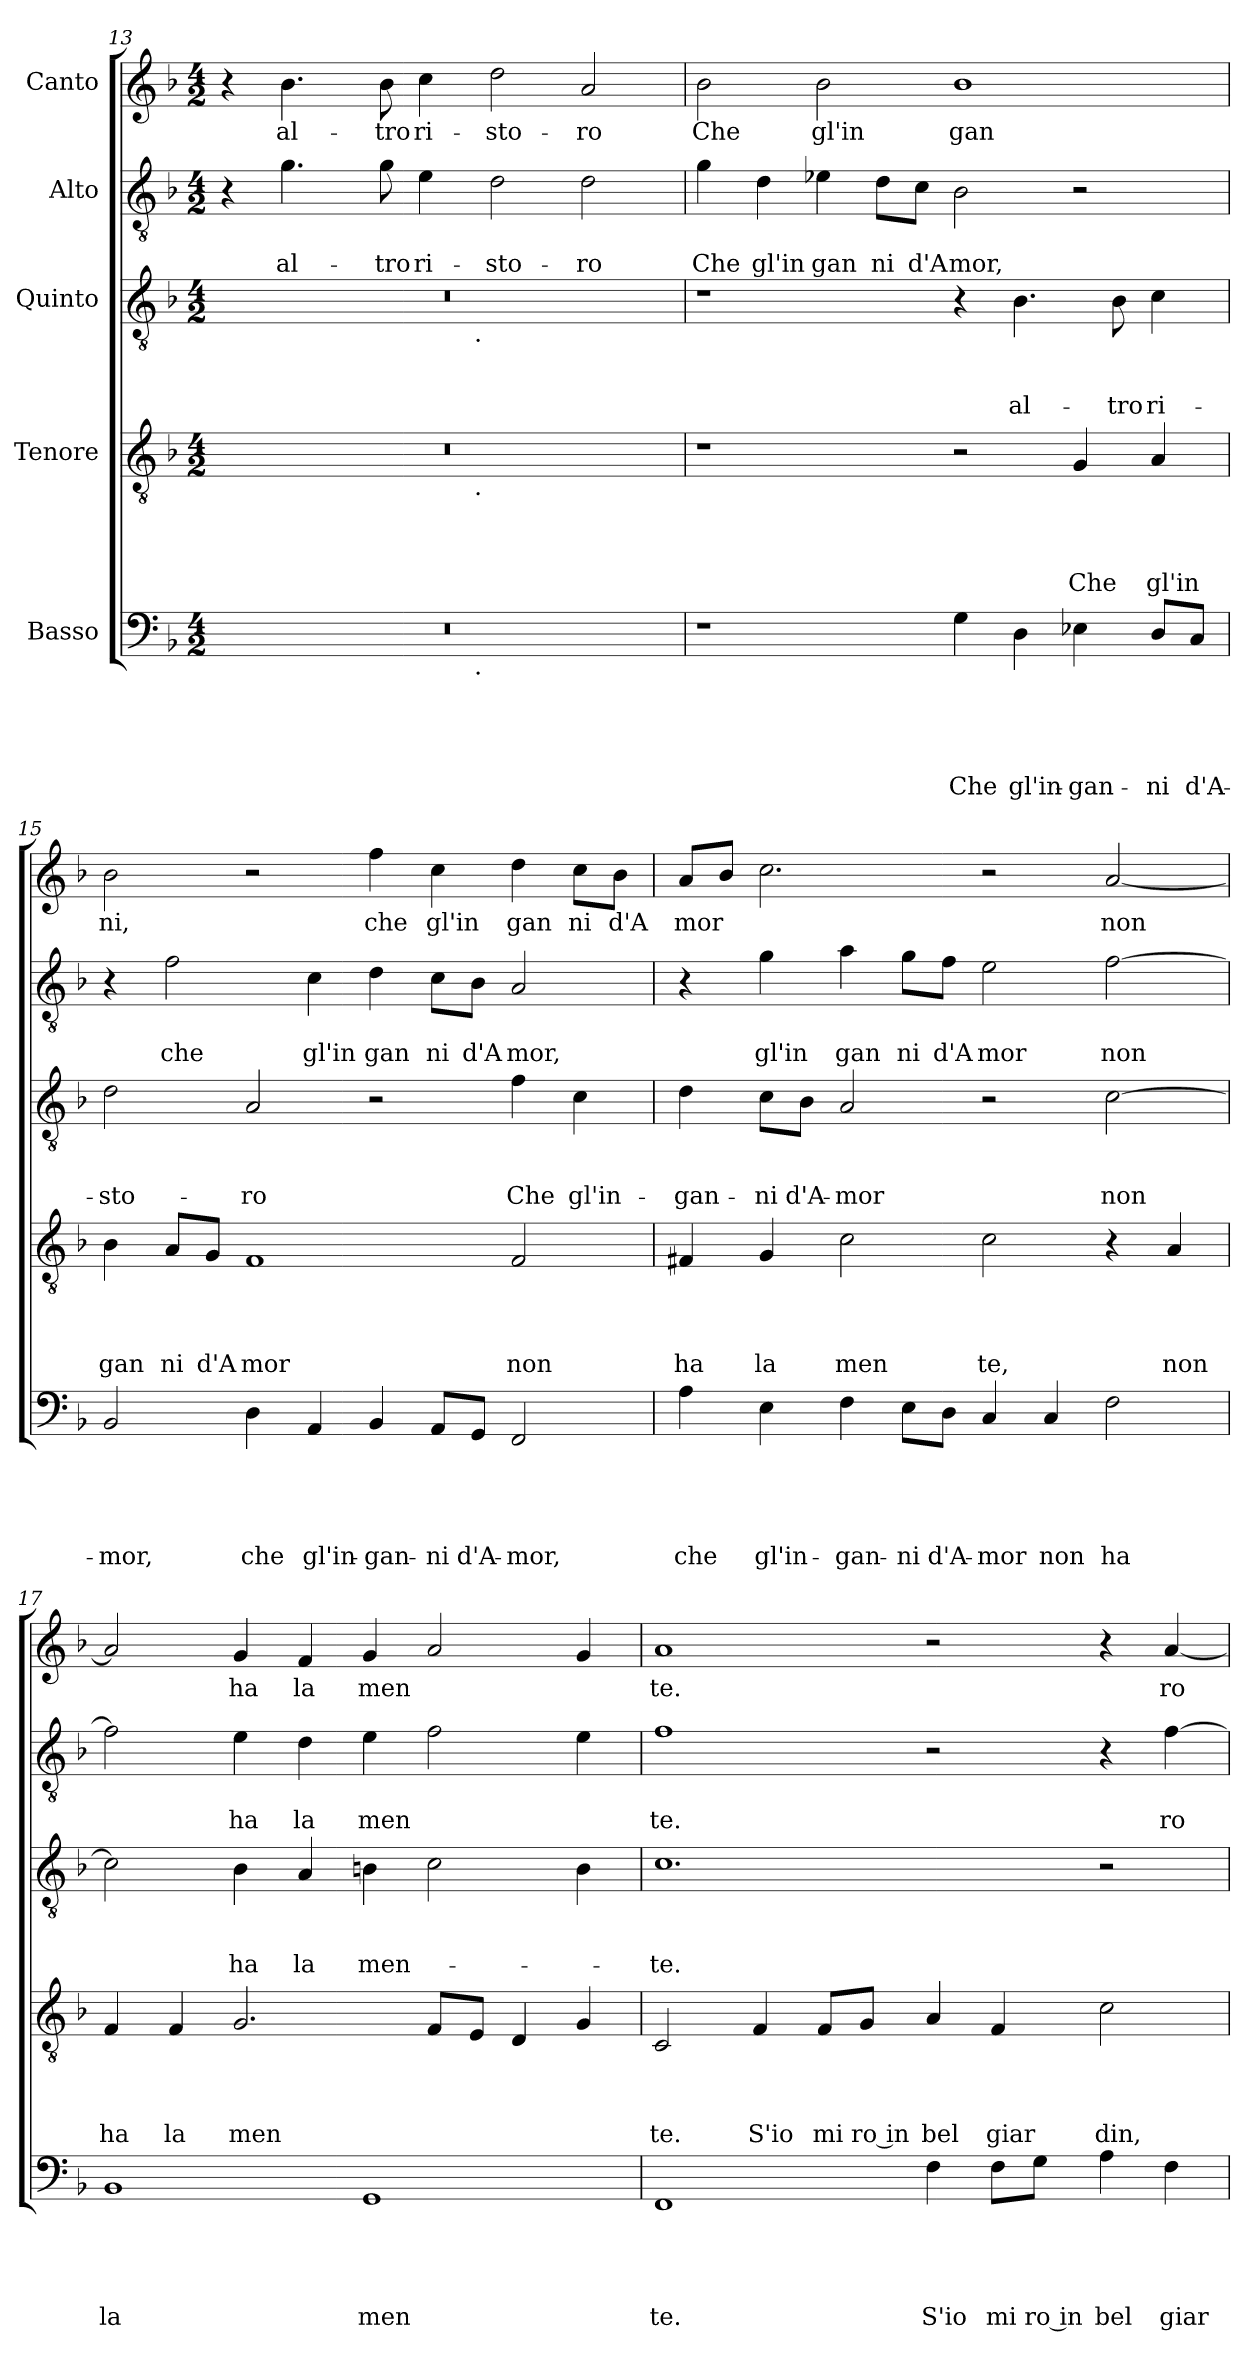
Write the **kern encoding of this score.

**kern	**text	**text	**text	**text	**text	**kern	**text	**text	**text	**text	**kern	**text	**text	**text	**kern	**text	**text	**kern	**text
*part5	*part5	*part5	*part5	*part5	*part5	*part4	*part4	*part4	*part4	*part4	*part3	*part3	*part3	*part3	*part2	*part2	*part2	*part1	*part1
*staff5	*staff5	*staff5	*staff5	*staff5	*staff5	*staff4	*staff4	*staff4	*staff4	*staff4	*staff3	*staff3	*staff3	*staff3	*staff2	*staff2	*staff2	*staff1	*staff1
*I"Basso	*	*	*	*	*	*I"Tenore	*	*	*	*	*I"Quinto	*	*	*	*I"Alto	*	*	*I"Canto	*
*clefF4	*	*	*	*	*	*clefGv2	*	*	*	*	*clefGv2	*	*	*	*clefGv2	*	*	*clefG2	*
*k[b-]	*	*	*	*	*	*k[b-]	*	*	*	*	*k[b-]	*	*	*	*k[b-]	*	*	*k[b-]	*
*F:	*	*	*	*	*	*F:	*	*	*	*	*F:	*	*	*	*F:	*	*	*F:	*
*M4/2	*	*	*	*	*	*M4/2	*	*	*	*	*M4/2	*	*	*	*M4/2	*	*	*M4/2	*
=13	=13	=13	=13	=13	=13	=13	=13	=13	=13	=13	=13	=13	=13	=13	=13	=13	=13	=13	=13
*^	*	*	*	*	*	*^	*	*	*	*	*^	*	*	*	*	*	*	*	*
0r	2ryy	.	.	.	.	.	0r	2ryy	.	.	.	.	0r	2ryy	.	.	.	4r	.	.	4r	.
!	!	!	!	!	!	!	!	!	!	!	!	!	!	!	!	!	!	!	!	!LO:LY:b	!	!LO:LY:b
.	.	.	.	.	.	.	.	.	.	.	.	.	.	.	.	.	.	4.g\	.	al-	4.b-\	al-
.	4...ryy	.	.	.	.	.	.	4...ryy	.	.	.	.	.	4...ryy	.	.	.	.	.	.	.	.
!	!	!	!	!	!	!	!	!	!	!	!	!	!	!	!	!	!	!	!	!LO:LY:b	!	!LO:LY:b
.	.	.	.	.	.	.	.	.	.	.	.	.	.	.	.	.	.	8g\	.	-tro	8b-\	-tro
!	!	!	!	!	!	!	!	!	!	!	!	!	!	!	!	!	!	!	!	!LO:LY:b	!	!LO:LY:b
.	.	.	.	.	.	.	.	.	.	.	.	.	.	.	.	.	.	4e\	.	ri-	4cc\	ri-
!	!	!	!	!	!	!	!	!	!	!	!	!	!	!LO:TX:b:t=.	!	!	!	!	!	!	!	!
!	!	!	!	!	!	!	!	!LO:TX:b:t=.	!	!	!	!	!	!	!	!	!	!	!	!	!	!
!	!LO:TX:b:t=.	!	!	!	!	!	!	!	!	!	!	!	!	!	!	!	!	!	!	!	!	!
.	1ryy	.	.	.	.	.	.	1ryy	.	.	.	.	.	1ryy	.	.	.	.	.	.	.	.
!	!	!	!	!	!	!	!	!	!	!	!	!	!	!	!	!	!	!	!	!LO:LY:b	!	!LO:LY:b
.	.	.	.	.	.	.	.	.	.	.	.	.	.	.	.	.	.	2d\	.	-sto-	2dd\	-sto-
!	!	!	!	!	!	!	!	!	!	!	!	!	!	!	!	!	!	!	!	!LO:LY:b	!	!LO:LY:b
.	.	.	.	.	.	.	.	.	.	.	.	.	.	.	.	.	.	2d\	.	-ro	2a/	-ro
.	32ryy	.	.	.	.	.	.	32ryy	.	.	.	.	.	32ryy	.	.	.	.	.	.	.	.
!!LO:PB:g=z
=14	=14	=14	=14	=14	=14	=14	=14	=14	=14	=14	=14	=14	=14	=14	=14	=14	=14	=14	=14	=14	=14	=14
!	!	!	!	!	!	!	!	!	!	!	!	!	!	!	!	!	!	!	!	!LO:LY:b	!	!LO:LY:b
*v	*v	*	*	*	*	*	*	*	*	*	*	*	*v	*v	*	*	*	*	*	*	*	*
*	*	*	*	*	*	*v	*v	*	*	*	*	*	*	*	*	*	*	*	*	*
1r	.	.	.	.	.	1r	.	.	.	.	1r	.	.	.	4g\	.	Che	2b-\	Che
!	!	!	!	!	!	!	!	!	!	!	!	!	!	!	!	!	!LO:LY:b	!	!
.	.	.	.	.	.	.	.	.	.	.	.	.	.	.	4d\	.	gl'in	.	.
!	!	!	!	!	!	!	!	!	!	!	!	!	!	!	!	!	!LO:LY:b	!	!LO:LY:b
.	.	.	.	.	.	.	.	.	.	.	.	.	.	.	4e-X\	.	gan	2b-\	gl'in
!	!	!	!	!	!	!	!	!	!	!	!	!	!	!	!	!	!LO:LY:b	!	!
.	.	.	.	.	.	.	.	.	.	.	.	.	.	.	8d\L	.	ni	.	.
!	!	!	!	!	!	!	!	!	!	!	!	!	!	!	!	!	!LO:LY:b	!	!
.	.	.	.	.	.	.	.	.	.	.	.	.	.	.	8c\J	.	d'A	.	.
!	!	!	!	!	!LO:LY:b	!	!	!	!	!	!	!	!	!	!	!	!LO:LY:b	!	!LO:LY:b
4G\	.	.	.	.	Che	2r	.	.	.	.	4r	.	.	.	2B-\	.	mor,	1b-	gan
!	!	!	!	!	!LO:LY:b	!	!	!	!	!	!	!	!	!LO:LY:b	!	!	!	!	!
4D\	.	.	.	.	gl'in-	.	.	.	.	.	4.B-\	.	.	al-	.	.	.	.	.
!	!	!	!	!	!LO:LY:b	!	!	!	!	!LO:LY:b	!	!	!	!	!	!	!	!	!
4E-X\	.	.	.	.	-gan-	4G/	.	.	.	Che	.	.	.	.	2r	.	.	.	.
!	!	!	!	!	!	!	!	!	!	!	!	!	!	!LO:LY:b	!	!	!	!	!
.	.	.	.	.	.	.	.	.	.	.	8B-\	.	.	-tro	.	.	.	.	.
!	!	!	!	!	!LO:LY:b	!	!	!	!	!LO:LY:b	!	!	!	!LO:LY:b	!	!	!	!	!
8D/L	.	.	.	.	-ni	4A/	.	.	.	gl'in	4c\	.	.	ri-	.	.	.	.	.
!	!	!	!	!	!LO:LY:b	!	!	!	!	!	!	!	!	!	!	!	!	!	!
8C/J	.	.	.	.	d'A-	.	.	.	.	.	.	.	.	.	.	.	.	.	.
=15	=15	=15	=15	=15	=15	=15	=15	=15	=15	=15	=15	=15	=15	=15	=15	=15	=15	=15	=15
!	!	!	!	!	!LO:LY:b	!	!	!	!	!LO:LY:b	!	!	!	!LO:LY:b	!	!	!	!	!LO:LY:b
2BB-/	.	.	.	.	-mor,	4B-\	.	.	.	gan	2d\	.	.	-sto-	4r	.	.	2b-\	ni,
!	!	!	!	!	!	!	!	!	!	!LO:LY:b	!	!	!	!	!	!	!LO:LY:b	!	!
.	.	.	.	.	.	8A/L	.	.	.	ni	.	.	.	.	2f\	.	che	.	.
!	!	!	!	!	!	!	!	!	!	!LO:LY:b	!	!	!	!	!	!	!	!	!
.	.	.	.	.	.	8G/J	.	.	.	d'A	.	.	.	.	.	.	.	.	.
!	!	!	!	!	!LO:LY:b	!	!	!	!	!LO:LY:b	!	!	!	!LO:LY:b	!	!	!	!	!
4D\	.	.	.	.	che	1F	.	.	.	mor	2A/	.	.	-ro	.	.	.	2r	.
!	!	!	!	!	!LO:LY:b	!	!	!	!	!	!	!	!	!	!	!	!LO:LY:b	!	!
4AA/	.	.	.	.	gl'in-	.	.	.	.	.	.	.	.	.	4c\	.	gl'in	.	.
!	!	!	!	!	!LO:LY:b	!	!	!	!	!	!	!	!	!	!	!	!LO:LY:b	!	!LO:LY:b
4BB-/	.	.	.	.	-gan-	.	.	.	.	.	2r	.	.	.	4d\	.	gan	4ff\	che
!	!	!	!	!	!LO:LY:b	!	!	!	!	!	!	!	!	!	!	!	!LO:LY:b	!	!LO:LY:b
8AA/L	.	.	.	.	-ni	.	.	.	.	.	.	.	.	.	8c\L	.	ni	4cc\	gl'in
!	!	!	!	!	!LO:LY:b	!	!	!	!	!	!	!	!	!	!	!	!LO:LY:b	!	!
8GG/J	.	.	.	.	d'A-	.	.	.	.	.	.	.	.	.	8B-\J	.	d'A	.	.
!	!	!	!	!	!LO:LY:b	!	!	!	!	!LO:LY:b	!	!	!	!LO:LY:b	!	!	!LO:LY:b	!	!LO:LY:b
2FF/	.	.	.	.	-mor,	2F/	.	.	.	non	4f\	.	.	Che	2A/	.	mor,	4dd\	gan
!	!	!	!	!	!	!	!	!	!	!	!	!	!	!LO:LY:b	!	!	!	!	!LO:LY:b
.	.	.	.	.	.	.	.	.	.	.	4c\	.	.	gl'in-	.	.	.	8cc\L	ni
!	!	!	!	!	!	!	!	!	!	!	!	!	!	!	!	!	!	!	!LO:LY:b
.	.	.	.	.	.	.	.	.	.	.	.	.	.	.	.	.	.	8b-\J	d'A
=16	=16	=16	=16	=16	=16	=16	=16	=16	=16	=16	=16	=16	=16	=16	=16	=16	=16	=16	=16
!	!	!	!	!	!LO:LY:b	!	!	!	!	!LO:LY:b	!	!	!	!LO:LY:b	!	!	!	!	!LO:LY:b
4A\	.	.	.	.	che	4F#X/	.	.	.	ha	4d\	.	.	-gan-	4r	.	.	8a/L	mor
.	.	.	.	.	.	.	.	.	.	.	.	.	.	.	.	.	.	8b-/J	.
!	!	!	!	!	!LO:LY:b	!	!	!	!	!LO:LY:b	!	!	!	!LO:LY:b	!	!	!LO:LY:b	!	!
4E\	.	.	.	.	gl'in-	4G/	.	.	.	la	8c\L	.	.	-ni	4g\	.	gl'in	2.cc\	.
!	!	!	!	!	!	!	!	!	!	!	!	!	!	!LO:LY:b	!	!	!	!	!
.	.	.	.	.	.	.	.	.	.	.	8B-\J	.	.	d'A-	.	.	.	.	.
!	!	!	!	!	!LO:LY:b	!	!	!	!	!LO:LY:b	!	!	!	!LO:LY:b	!	!	!LO:LY:b	!	!
4F\	.	.	.	.	-gan-	2c\	.	.	.	men	2A/	.	.	-mor	4a\	.	gan	.	.
!	!	!	!	!	!LO:LY:b	!	!	!	!	!	!	!	!	!	!	!	!LO:LY:b	!	!
8E\L	.	.	.	.	-ni	.	.	.	.	.	.	.	.	.	8g\L	.	ni	.	.
!	!	!	!	!	!LO:LY:b	!	!	!	!	!	!	!	!	!	!	!	!LO:LY:b	!	!
8D\J	.	.	.	.	d'A-	.	.	.	.	.	.	.	.	.	8f\J	.	d'A	.	.
!	!	!	!	!	!LO:LY:b	!	!	!	!	!LO:LY:b	!	!	!	!	!	!	!LO:LY:b	!	!
4C/	.	.	.	.	-mor	2c\	.	.	.	te,	2r	.	.	.	2e\	.	mor	2r	.
!	!	!	!	!	!LO:LY:b	!	!	!	!	!	!	!	!	!	!	!	!	!	!
4C/	.	.	.	.	non	.	.	.	.	.	.	.	.	.	.	.	.	.	.
!	!	!	!	!	!LO:LY:b	!	!	!	!	!	!	!	!	!LO:LY:b	!	!	!LO:LY:b	!	!LO:LY:b
2F\	.	.	.	.	ha	4r	.	.	.	.	[<2c\	.	.	non	[<2f\	.	non	[<2a/	non
!	!	!	!	!	!	!	!	!	!	!LO:LY:b	!	!	!	!	!	!	!	!	!
.	.	.	.	.	.	4A/	.	.	.	non	.	.	.	.	.	.	.	.	.
!!LO:LB:g=z
=17	=17	=17	=17	=17	=17	=17	=17	=17	=17	=17	=17	=17	=17	=17	=17	=17	=17	=17	=17
!	!	!	!	!	!LO:LY:b	!	!	!	!	!LO:LY:b	!	!	!	!	!	!	!	!	!
1BB-	.	.	.	.	la	4F/	.	.	.	ha	2c\]	.	.	.	2f\]	.	.	2a/]	.
!	!	!	!	!	!	!	!	!	!	!LO:LY:b	!	!	!	!	!	!	!	!	!
.	.	.	.	.	.	4F/	.	.	.	la	.	.	.	.	.	.	.	.	.
!	!	!	!	!	!	!	!	!	!	!LO:LY:b	!	!	!	!LO:LY:b	!	!	!LO:LY:b	!	!LO:LY:b
.	.	.	.	.	.	2.G/	.	.	.	men	4B-\	.	.	ha	4e\	.	ha	4g/	ha
!	!	!	!	!	!	!	!	!	!	!	!	!	!	!LO:LY:b	!	!	!LO:LY:b	!	!LO:LY:b
.	.	.	.	.	.	.	.	.	.	.	4A/	.	.	la	4d\	.	la	4f/	la
!	!	!	!	!	!LO:LY:b	!	!	!	!	!	!	!	!	!LO:LY:b	!	!	!LO:LY:b	!	!LO:LY:b
1GG	.	.	.	.	men	.	.	.	.	.	4Bn\	.	.	men-	4e\	.	men	4g/	men
.	.	.	.	.	.	8F/L	.	.	.	.	2c\	.	.	.	2f\	.	.	2a/	.
.	.	.	.	.	.	8E/J	.	.	.	.	.	.	.	.	.	.	.	.	.
.	.	.	.	.	.	4D/	.	.	.	.	.	.	.	.	.	.	.	.	.
.	.	.	.	.	.	4G/	.	.	.	.	4B\	.	.	.	4e\	.	.	4g/	.
=18	=18	=18	=18	=18	=18	=18	=18	=18	=18	=18	=18	=18	=18	=18	=18	=18	=18	=18	=18
!	!	!	!	!	!LO:LY:b	!	!	!	!	!LO:LY:b	!	!	!	!LO:LY:b	!	!	!LO:LY:b	!	!LO:LY:b
1FF	.	.	.	.	te.	2C/	.	.	.	te.	1.c	.	.	-te.	1f	.	te.	1a	te.
!	!	!	!	!	!	!	!	!	!	!LO:LY:b	!	!	!	!	!	!	!	!	!
.	.	.	.	.	.	4F/	.	.	.	S'io	.	.	.	.	.	.	.	.	.
!	!	!	!	!	!	!	!	!	!	!LO:LY:b	!	!	!	!	!	!	!	!	!
.	.	.	.	.	.	8F/L	.	.	.	mi	.	.	.	.	.	.	.	.	.
!	!	!	!	!	!	!	!	!	!	!LO:LY:b:rj	!	!	!	!	!	!	!	!	!
.	.	.	.	.	.	8G/J	.	.	.	ro in	.	.	.	.	.	.	.	.	.
!	!	!	!	!	!LO:LY:b	!	!	!	!	!LO:LY:b	!	!	!	!	!	!	!	!	!
4F\	.	.	.	.	S'io	4A/	.	.	.	bel	.	.	.	.	2r	.	.	2r	.
!	!	!	!	!	!LO:LY:b	!	!	!	!	!LO:LY:b	!	!	!	!	!	!	!	!	!
8F\L	.	.	.	.	mi	4F/	.	.	.	giar	.	.	.	.	.	.	.	.	.
!	!	!	!	!	!LO:LY:b:rj	!	!	!	!	!	!	!	!	!	!	!	!	!	!
8G\J	.	.	.	.	ro in	.	.	.	.	.	.	.	.	.	.	.	.	.	.
!	!	!	!	!	!LO:LY:b	!	!	!	!	!LO:LY:b	!	!	!	!	!	!	!	!	!
4A\	.	.	.	.	bel	2c\	.	.	.	din,	2r	.	.	.	4r	.	.	4r	.
!	!	!	!	!	!LO:LY:b	!	!	!	!	!	!	!	!	!	!	!	!LO:LY:b	!	!LO:LY:b
4F\	.	.	.	.	giar	.	.	.	.	.	.	.	.	.	[>4f\	.	ro	[<4a/	ro
=	=	=	=	=	=	=	=	=	=	=	=	=	=	=	=	=	=	=	=
*-	*-	*-	*-	*-	*-	*-	*-	*-	*-	*-	*-	*-	*-	*-	*-	*-	*-	*-	*-
